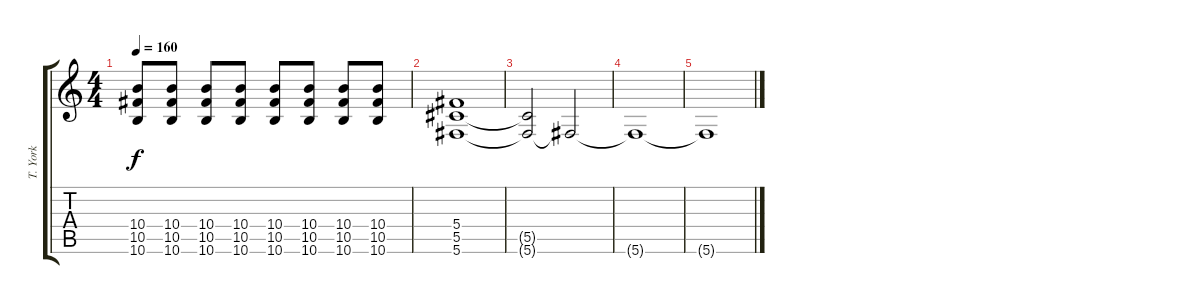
\track ("T. York" "T. York") {instrument distortionguitar}
\staff {score tabs}
\tuning (Eb4 Bb3 Gb3 Db3 Ab2 Db2) {hide}
\ts (4 4)
\tempo 160
\clef g2
\ks c
(10.4 10.5 10.6).8{dy f} (10.4 10.5 10.6).8 (10.4 10.5 10.6).8 (10.4 10.5 10.6).8 (10.4 10.5 10.6).8 (10.4 10.5 10.6).8 (10.4 10.5 10.6).8 (10.4 10.5 10.6).8 |
(5.4 5.5 5.6).1 |
(5.5{t} 5.6{t}).2 5.6{t}.2 |
5.6{t}.1 |
5.6{t}.1
